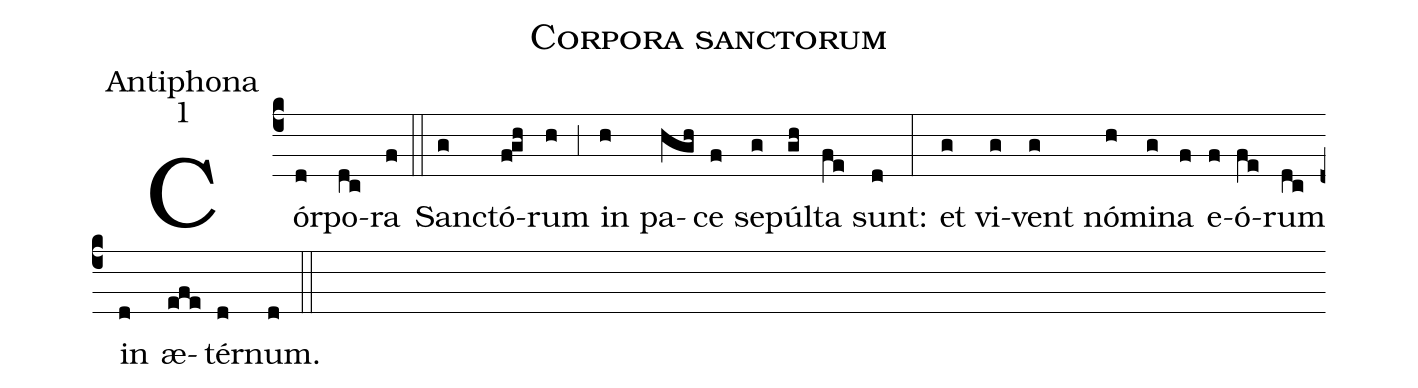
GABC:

name:Corpora sanctorum;
office-part:Antiphona;
mode:1;
%%
(c4) Cór(d)po(dc)ra(f) (::)
San(g)ctó(f!gh)rum(h) (,3) in(h) pa(hgh)ce(f) se(g)púl(gh)ta(fe) sunt:(d) (:)
et(g) vi(g)vent(g) nó(h)mi(g)na(f) e(f)ó(fe)rum(dc) in(d) æ(efe)tér(d)num.(d) (::)
